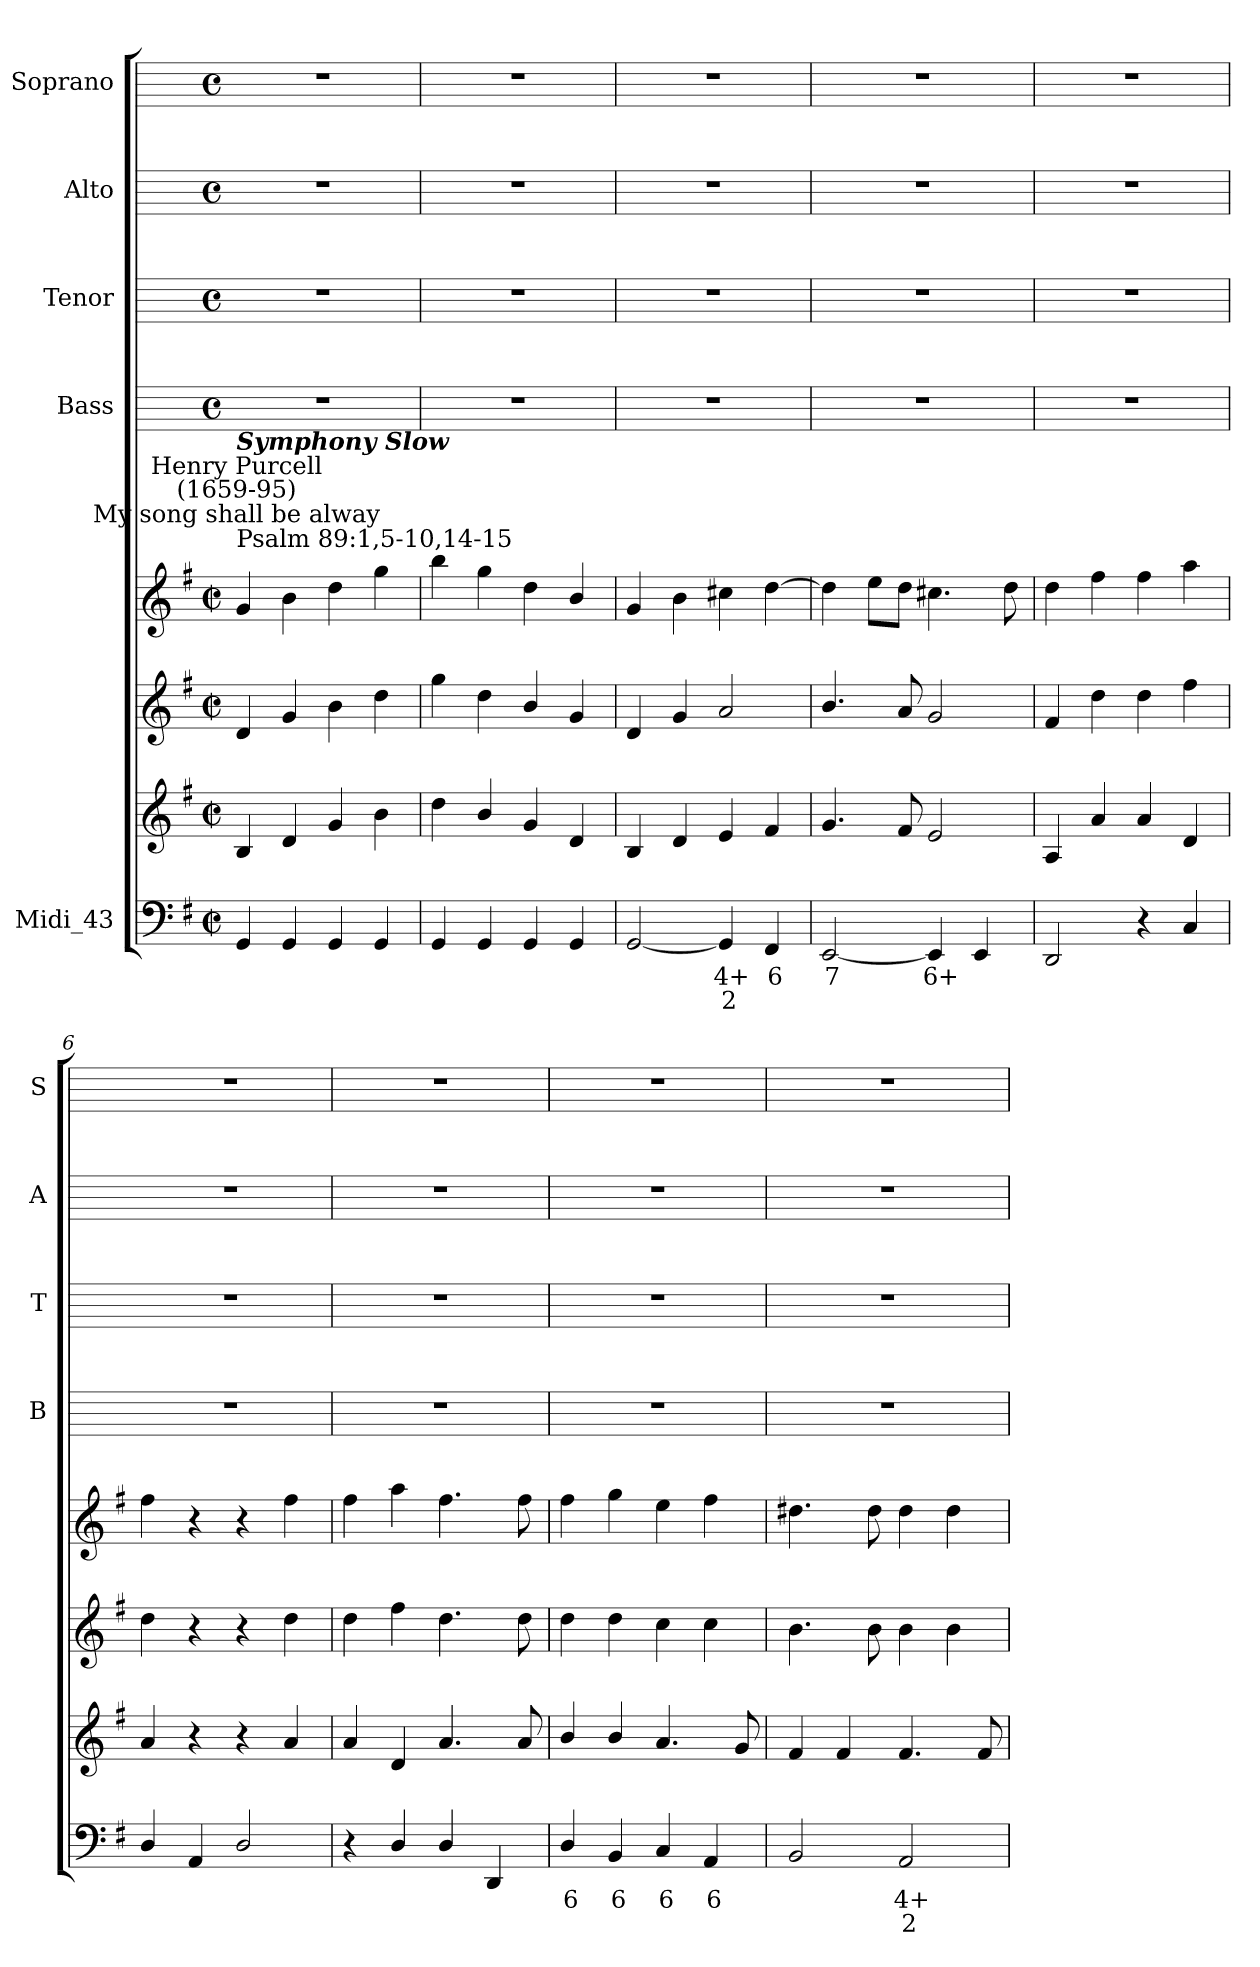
**kern	**text	**text	**kern	**kern	**kern	**kern	**kern	**kern	**kern
*part5	*part5	*part5	*part5	*part5	*part5	*part4	*part3	*part2	*part1
*staff8	*staff8	*staff8	*staff7	*staff6	*staff5	*staff4	*staff3	*staff2	*staff1
*I"Midi_43	*	*	*	*	*	*I"Bass	*I"Tenor	*I"Alto	*I"Soprano
*	*	*	*	*	*	*I'B	*I'T	*I'A	*I'S
*clefF4	*	*	*clefG2	*clefG2	*clefG2	*	*	*	*
*k[f#]	*	*	*k[f#]	*k[f#]	*k[f#]	*	*	*	*
*G:	*	*	*G:	*G:	*G:	*	*	*	*
*M2/2	*	*	*M2/2	*M2/2	*M2/2	*M4/4	*M4/4	*M4/4	*M4/4
*met(c|)	*	*	*met(c|)	*met(c|)	*met(c|)	*met(c)	*met(c)	*met(c)	*met(c)
=1	=1	=1	=1	=1	=1	=1	=1	=1	=1
!	!	!	!	!	!LO:TX:a:t=Psalm 89&colon;1,5-10,14-15	!	!	!	!
!	!	!	!	!	!LO:TX:a:cj:t=My song shall be alway	!	!	!	!
!	!	!	!	!	!LO:TX:a:cj:t=Henry Purcell\n(1659-95)	!	!	!	!
!	!	!	!	!	!LO:TX:a:Bi:t=Symphony Slow	!	!	!	!
4GG	.	.	4B	4d	4g	1r	1r	1r	1r
4GG	.	.	4d	4g	4b	.	.	.	.
4GG	.	.	4g	4b	4dd	.	.	.	.
4GG	.	.	4b	4dd	4gg	.	.	.	.
=2	=2	=2	=2	=2	=2	=2	=2	=2	=2
4GG	.	.	4dd	4gg	4bb	1r	1r	1r	1r
4GG	.	.	4b/	4dd	4gg	.	.	.	.
4GG	.	.	4g	4b/	4dd	.	.	.	.
4GG	.	.	4d	4g	4b/	.	.	.	.
=3	=3	=3	=3	=3	=3	=3	=3	=3	=3
[2GG	.	.	4B	4d	4g	1r	1r	1r	1r
.	.	.	4d	4g	4b	.	.	.	.
!	!LO:LY:b	!LO:LY:b	!	!	!	!	!	!	!
4GG]	4+	2	4e	2a	4cc#X	.	.	.	.
!	!LO:LY:b	!	!	!	!	!	!	!	!
4FF#	6	.	4f#	.	[4dd	.	.	.	.
=4	=4	=4	=4	=4	=4	=4	=4	=4	=4
!	!LO:LY:b	!	!	!	!	!	!	!	!
[2EE	7	.	4.g	4.b/	4dd]	1r	1r	1r	1r
.	.	.	.	.	8eeL	.	.	.	.
.	.	.	8f#	8a	8ddJ	.	.	.	.
!	!LO:LY:b	!	!	!	!	!	!	!	!
4EE]	6+	.	2e/	2g	4.cc#X	.	.	.	.
4EE	.	.	.	.	.	.	.	.	.
.	.	.	.	.	8dd	.	.	.	.
=5	=5	=5	=5	=5	=5	=5	=5	=5	=5
2DD	.	.	4A	4f#	4dd	1r	1r	1r	1r
.	.	.	4a	4dd	4ff#	.	.	.	.
4r	.	.	4a	4dd	4ff#	.	.	.	.
4C	.	.	4d	4ff#	4aa	.	.	.	.
=6	=6	=6	=6	=6	=6	=6	=6	=6	=6
4D/	.	.	4a	4dd	4ff#	1r	1r	1r	1r
4AA	.	.	4r	4r	4r	.	.	.	.
2D/	.	.	4r	4r	4r	.	.	.	.
.	.	.	4a	4dd	4ff#	.	.	.	.
=7	=7	=7	=7	=7	=7	=7	=7	=7	=7
4r	.	.	4a	4dd	4ff#	1r	1r	1r	1r
4D/	.	.	4d	4ff#	4aa	.	.	.	.
4D/	.	.	4.a	4.dd	4.ff#	.	.	.	.
4DD	.	.	.	.	.	.	.	.	.
.	.	.	8a	8dd	8ff#	.	.	.	.
=8	=8	=8	=8	=8	=8	=8	=8	=8	=8
!	!LO:LY:b	!	!	!	!	!	!	!	!
4D/	6	.	4b/	4dd	4ff#	1r	1r	1r	1r
!	!LO:LY:b	!	!	!	!	!	!	!	!
4BB	6	.	4b/	4dd	4gg	.	.	.	.
!	!LO:LY:b	!	!	!	!	!	!	!	!
4C	6	.	4.a	4cc	4ee	.	.	.	.
!	!LO:LY:b	!	!	!	!	!	!	!	!
4AA	6	.	.	4cc	4ff#	.	.	.	.
.	.	.	8g	.	.	.	.	.	.
=9	=9	=9	=9	=9	=9	=9	=9	=9	=9
2BB	.	.	4f#	4.b	4.dd#X	1r	1r	1r	1r
.	.	.	4f#	.	.	.	.	.	.
.	.	.	.	8b	8dd#	.	.	.	.
!	!LO:LY:b	!LO:LY:b	!	!	!	!	!	!	!
2AA	4+	2	4.f#	4b	4dd#	.	.	.	.
.	.	.	.	4b	4dd#	.	.	.	.
.	.	.	8f#	.	.	.	.	.	.
=	=	=	=	=	=	=	=	=	=
*-	*-	*-	*-	*-	*-	*-	*-	*-	*-
